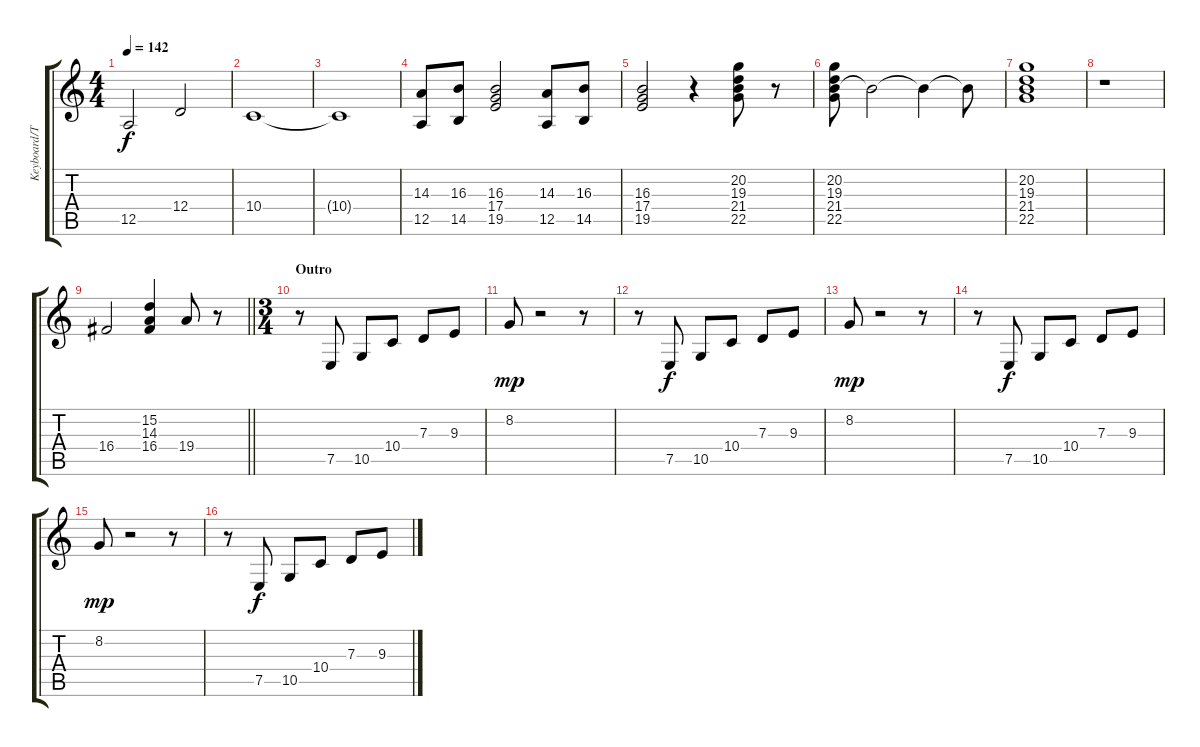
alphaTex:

\track ("Keyboard/Trumpet" "Keyboard/T") {instrument musicbox}
\staff {score tabs}
\tuning (E4 B3 G3 D3 A2 E2) {hide}
\ts (4 4)
\tempo 142
\clef g2
\ks c
12.5{t}.2{dy f} 12.4.2 |
10.4.1 |
10.4{t}.1 |
(14.3 12.5).8 (16.3 14.5).8 (16.3 17.4 19.5).2 (14.3 12.5).8 (16.3 14.5).8 |
(16.3 17.4 19.5).2 r.4 (20.2 19.3 21.4 22.5).8 r.8 |
(20.2 19.3 21.4 22.5).8 21.4{t}.2 21.4{t}.4 21.4{t}.8{volume 10} |
(20.2 19.3 21.4 22.5).1{volume 14} |
r.1 |
\barLineRight lightlight
16.4.2 (15.2 14.3 16.4).4 19.4.8 r.8 |
\ts (3 4)
\section ("" "Outro")
r.8 7.5.8 10.5.8 10.4.8 7.3.8 9.3.8 |
8.2.8{dy mp} r.2 r.8 |
r.8 7.5.8{dy f} 10.5.8 10.4.8 7.3.8 9.3.8 |
8.2.8{dy mp} r.2 r.8 |
r.8 7.5.8{dy f} 10.5.8 10.4.8 7.3.8 9.3.8 |
8.2.8{dy mp} r.2 r.8 |
r.8 7.5.8{dy f} 10.5.8 10.4.8 7.3.8 9.3.8
